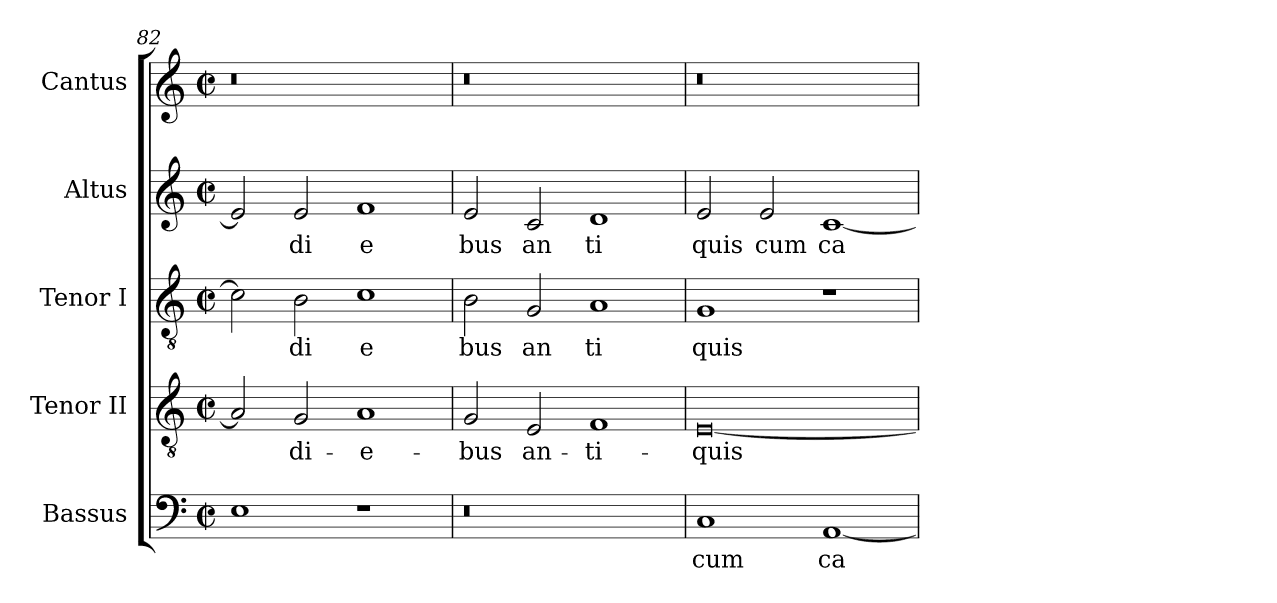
**kern	**text	**kern	**text	**kern	**text	**kern	**text	**kern
*part5	*part5	*part4	*part4	*part3	*part3	*part2	*part2	*part1
*staff5	*staff5	*staff4	*staff4	*staff3	*staff3	*staff2	*staff2	*staff1
*I"Bassus	*	*I"Tenor II	*	*I"Tenor I	*	*I"Altus	*	*I"Cantus
*clefF4	*	*clefGv2	*	*clefGv2	*	*clefG2	*	*clefG2
*	*	*	*	*k[]	*	*	*	*
*	*	*	*	*C:	*	*	*	*
*M2/2	*	*M2/2	*	*M2/2	*	*M2/2	*	*M2/2
*met(c|)	*	*met(c|)	*	*met(c|)	*	*met(c|)	*	*met(c|)
=82	=82	=82	=82	=82	=82	=82	=82	=82
1E	.	2A/]	.	2c\]	.	2e/]	.	0r
!	!	!	!LO:LY:b:cj	!	!LO:LY:b:cj	!	!LO:LY:b:cj	!
.	.	2G/	di-	2B\	di	2e/	di	.
!	!	!	!LO:LY:b:cj	!	!LO:LY:b:cj	!	!LO:LY:b:cj	!
1r	.	1A	-e-	1c	e	1f	e	.
=83	=83	=83	=83	=83	=83	=83	=83	=83
!	!	!	!LO:LY:b:cj	!	!LO:LY:b:cj	!	!LO:LY:b:cj	!
0r	.	2G/	-bus	2B\	bus	2e/	bus	0r
!	!	!	!LO:LY:b:cj	!	!LO:LY:b:cj	!	!LO:LY:b:cj	!
.	.	2E/	an-	2G/	an	2c/	an	.
!	!	!	!LO:LY:b:cj	!	!LO:LY:b:cj	!	!LO:LY:b:cj	!
.	.	1F	-ti-	1A	ti	1d	ti	.
=84	=84	=84	=84	=84	=84	=84	=84	=84
!	!LO:LY:b:cj	!	!LO:LY:b	!	!LO:LY:b:cj	!	!LO:LY:b:cj	!
1C	cum	[<0E	-quis	1G	quis	2e/	quis	0r
!	!	!	!	!	!	!	!LO:LY:b:cj	!
.	.	.	.	.	.	2e/	cum	.
!	!LO:LY:b:cj	!	!	!	!	!	!LO:LY:b:cj	!
[<1AA	ca	.	.	1r	.	[<1c	ca	.
=	=	=	=	=	=	=	=	=
*-	*-	*-	*-	*-	*-	*-	*-	*-
